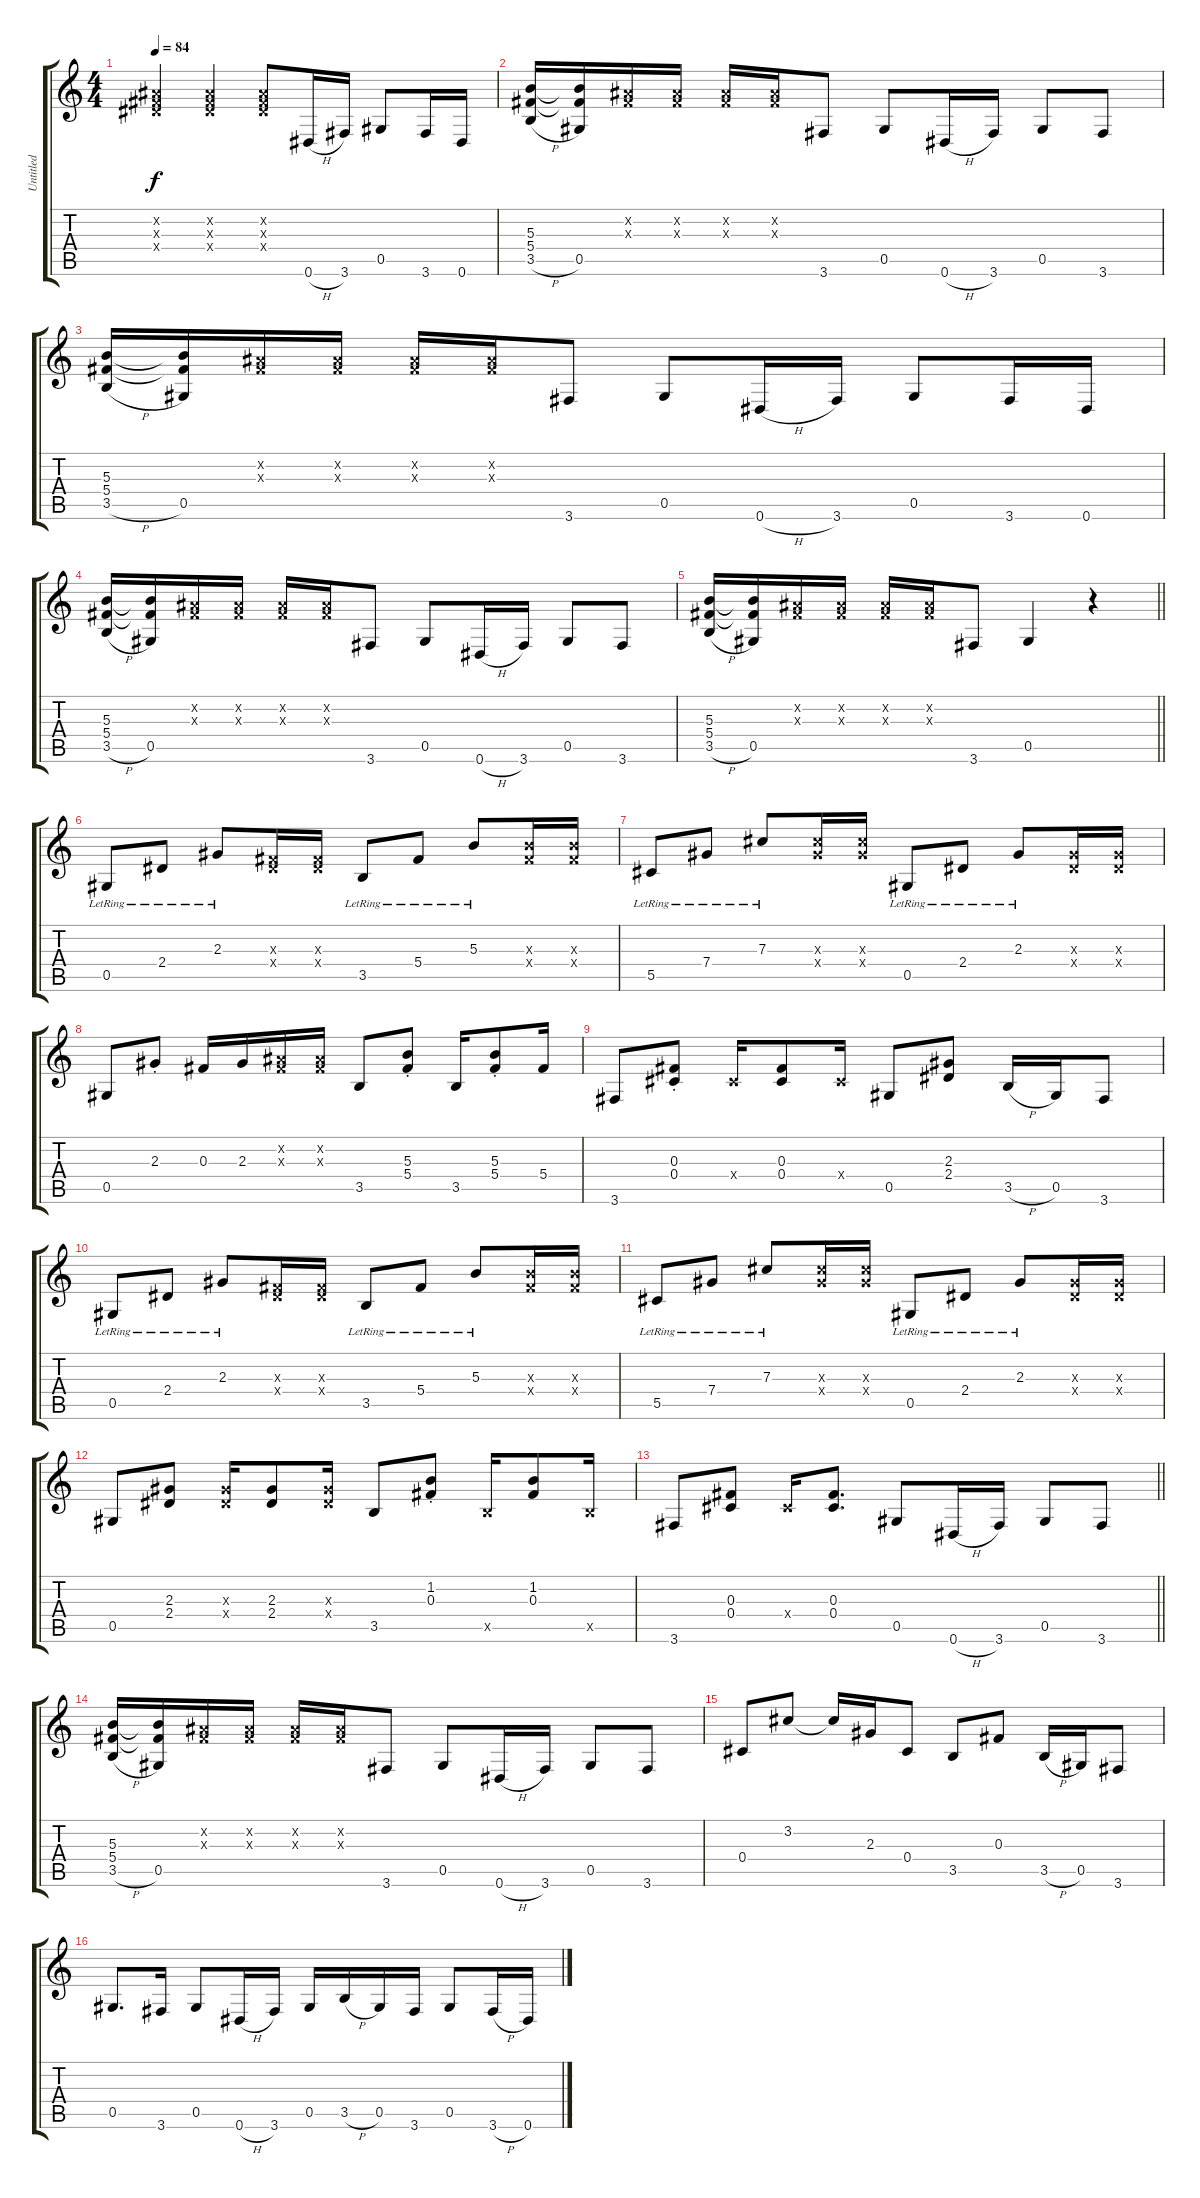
\track ("Untitled" "Untitled") {instrument distortionguitar}
\staff {score tabs}
\tuning (Eb4 Bb3 Gb3 Db3 Ab2 Eb2) {hide}
\ts (4 4)
\tempo 84
\clef g2
\ks c
(0.2{x} 0.3{x} 2.4{x}).4{dy f instrument distortionguitar} (0.2{x} 0.3{x} 2.4{x}).4 (0.2{x} 0.3{x} 2.4{x}).8 0.6{h}.16 3.6.16 0.5.8 3.6.16 0.6.16 |
(5.3 5.4 3.5{h}).16 (5.3{t} 5.4{t} 0.5).16 (0.2{x} 0.3{x}).16 (0.2{x} 0.3{x}).16 (0.2{x} 0.3{x}).16 (0.2{x} 0.3{x}).16 3.6.8 0.5.8 0.6{h}.16 3.6.16 0.5.8 3.6.8 |
(5.3 5.4 3.5{h}).16 (5.3{t} 5.4{t} 0.5).16 (0.2{x} 0.3{x}).16 (0.2{x} 0.3{x}).16 (0.2{x} 0.3{x}).16 (0.2{x} 0.3{x}).16 3.6.8 0.5.8 0.6{h}.16 3.6.16 0.5.8 3.6.16 0.6.16 |
(5.3 5.4 3.5{h}).16 (5.3{t} 5.4{t} 0.5).16 (0.2{x} 0.3{x}).16 (0.2{x} 0.3{x}).16 (0.2{x} 0.3{x}).16 (0.2{x} 0.3{x}).16 3.6.8 0.5.8 0.6{h}.16 3.6.16 0.5.8 3.6.8 |
\barLineRight lightlight
(5.3 5.4 3.5{h}).16 (5.3{t} 5.4{t} 0.5).16 (0.2{x} 0.3{x}).16 (0.2{x} 0.3{x}).16 (0.2{x} 0.3{x}).16 (0.2{x} 0.3{x}).16 3.6.8 0.5.4 r.4 |
0.5{lr}.8 2.4{lr}.8 2.3{lr}.8 (0.3{x} 2.4{x}).16 (0.3{x} 2.4{x}).16 3.5{lr}.8 5.4{lr}.8 5.3{lr}.8 (5.3{x} 5.4{x}).16 (5.3{x} 5.4{x}).16 |
5.5{lr}.8 7.4{lr}.8 7.3{lr}.8 (7.3{x} 7.4{x}).16 (7.3{x} 7.4{x}).16 0.5{lr}.8 2.4{lr}.8 2.3{lr}.8 (2.3{x} 2.4{x}).16 (2.3{x} 2.4{x}).16 |
0.5.8 2.3{st}.8 0.3.16 2.3.16 (0.2{x} 0.3{x}).16 (0.2{x} 0.3{x}).16 3.5.8 (5.3{st} 5.4{st}).8 3.5.16 (5.3{st} 5.4{st}).8 5.4.16 |
3.6.8 (0.3{st} 0.4{st}).8 0.4{x}.16 (0.3 0.4).8 0.4{x}.16 0.5.8 (2.3 2.4).8 3.5{h}.16 0.5.16 3.6.8 |
0.5{lr}.8 2.4{lr}.8 2.3{lr}.8 (0.3{x} 2.4{x}).16 (0.3{x} 2.4{x}).16 3.5{lr}.8 5.4{lr}.8 5.3{lr}.8 (5.3{x} 5.4{x}).16 (5.3{x} 5.4{x}).16 |
5.5{lr}.8 7.4{lr}.8 7.3{lr}.8 (7.3{x} 7.4{x}).16 (7.3{x} 7.4{x}).16 0.5{lr}.8 2.4{lr}.8 2.3{lr}.8 (2.3{x} 2.4{x}).16 (2.3{x} 2.4{x}).16 |
0.5.8 (2.3 2.4).8 (2.3{x} 2.4{x}).16 (2.3 2.4).8 (2.3{x} 2.4{x}).16 3.5.8 (1.2{st} 0.3{st}).8 3.5{x}.16 (1.2 0.3).8 3.5{x}.16 |
\barLineRight lightlight
3.6.8 (0.3 0.4).8 0.4{x}.16 (0.3 0.4).8{d} 0.5.8 0.6{h}.16 3.6.16 0.5.8 3.6.8 |
(5.3 5.4 3.5{h}).16 (5.3{t} 5.4{t} 0.5).16 (0.2{x} 0.3{x}).16 (0.2{x} 0.3{x}).16 (0.2{x} 0.3{x}).16 (0.2{x} 0.3{x}).16 3.6.8 0.5.8 0.6{h}.16 3.6.16 0.5.8 3.6.8 |
0.4.8 3.2.8 3.2{t}.16 2.3.16 0.4.8 3.5.8 0.3.8 3.5{h}.16 0.5.16 3.6.8 |
0.5.8{d} 3.6.16 0.5.8 0.6{h}.16 3.6.16 0.5.16 3.5{h}.16 0.5.16 3.6.16 0.5.8 3.6{h}.16 0.6.16
